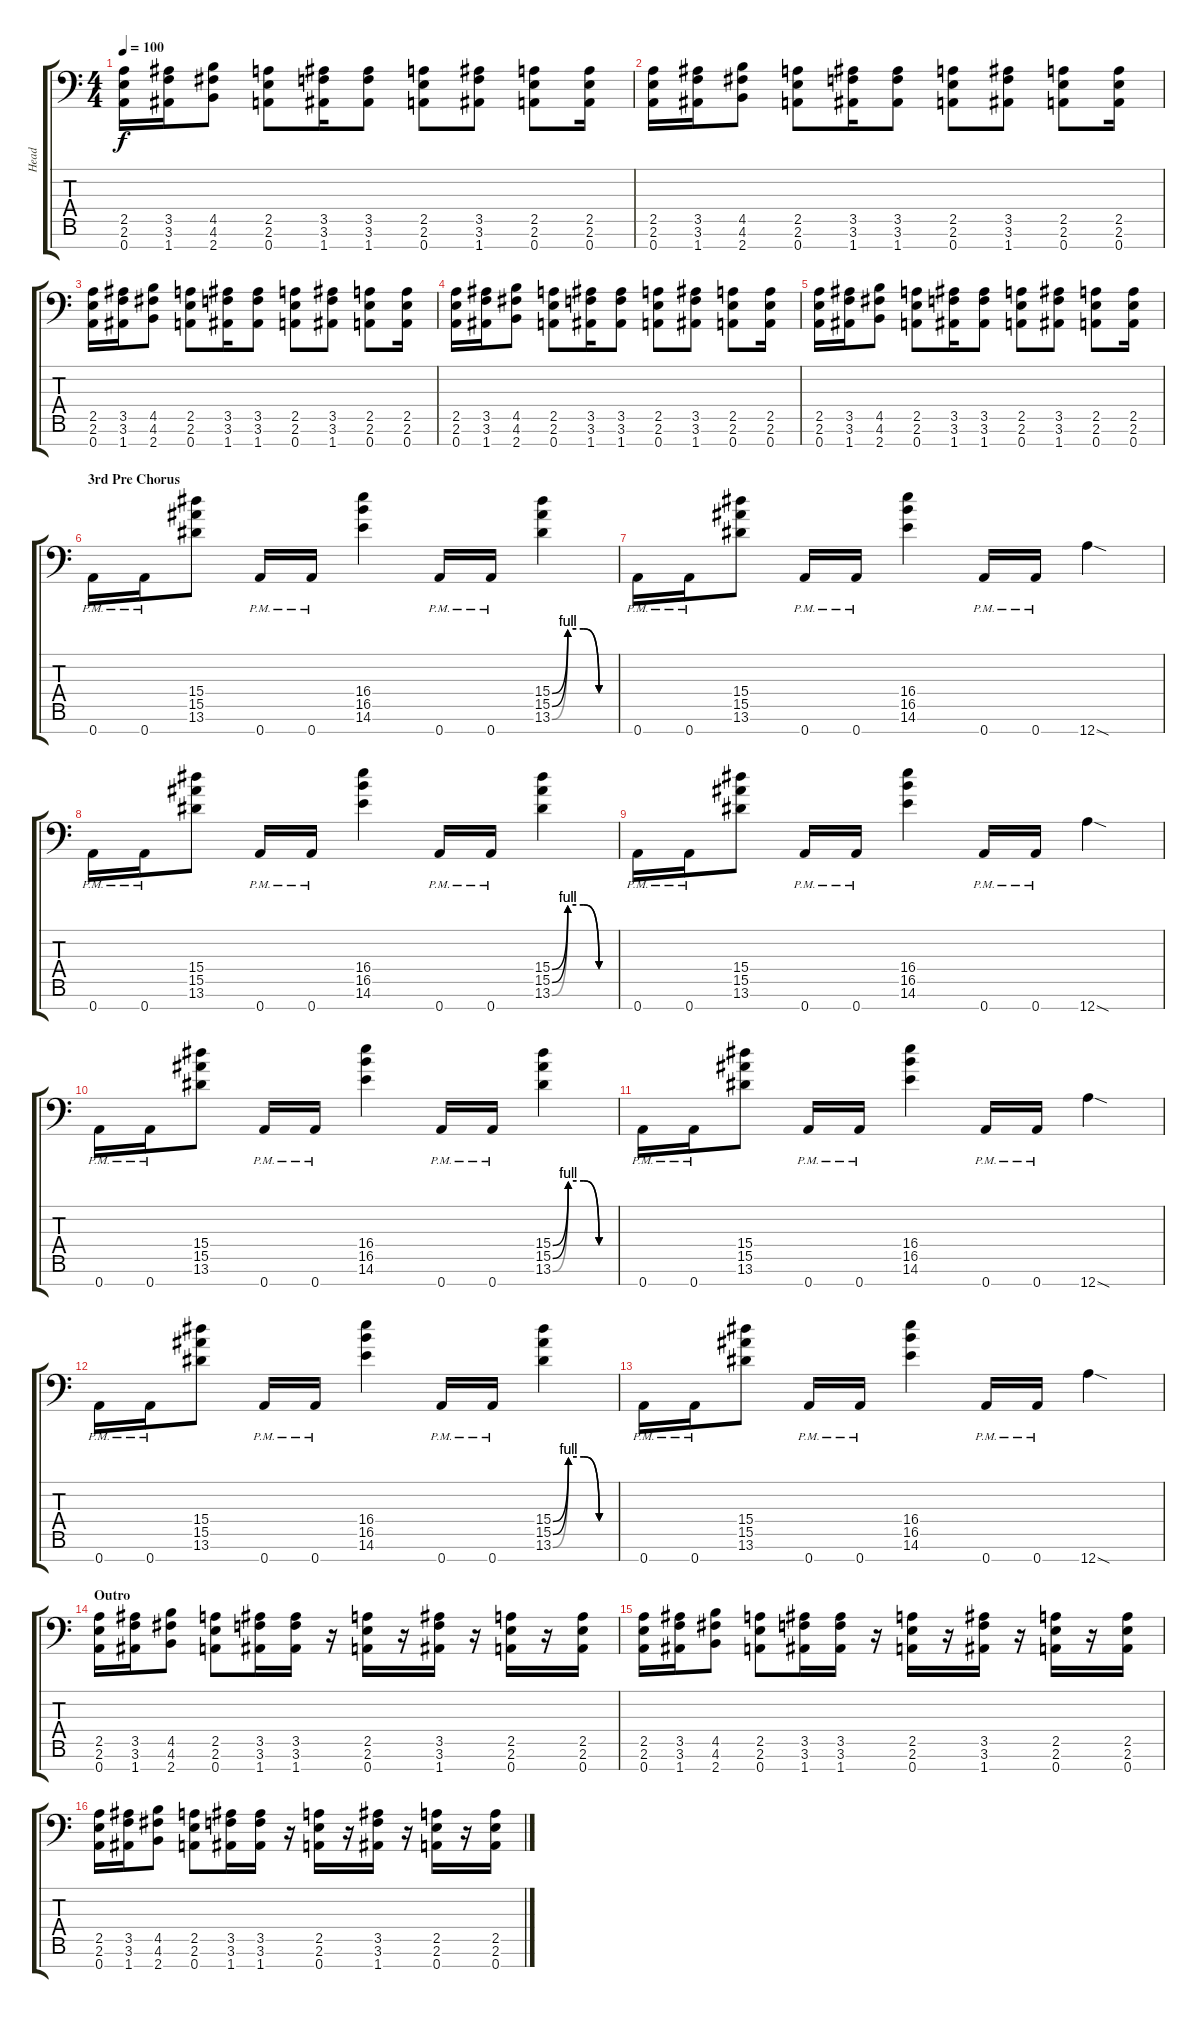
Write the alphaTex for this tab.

\track ("Head" "Head") {instrument distortionguitar}
\staff {score tabs}
\tuning (D4 A3 F3 C3 G2 D2 A1) {hide}
\ts (4 4)
\tempo 100
\clef f4
\ks c
(2.5 2.6 0.7).16{dy f} (3.5 3.6 1.7).16 (4.5 4.6 2.7).8 (2.5 2.6 0.7).8 (3.5 3.6 1.7).16 (3.5 3.6 1.7).8 (2.5 2.6 0.7).8 (3.5 3.6 1.7).8 (2.5 2.6 0.7).8 (2.5 2.6 0.7).16 |
(2.5 2.6 0.7).16 (3.5 3.6 1.7).16 (4.5 4.6 2.7).8 (2.5 2.6 0.7).8 (3.5 3.6 1.7).16 (3.5 3.6 1.7).8 (2.5 2.6 0.7).8 (3.5 3.6 1.7).8 (2.5 2.6 0.7).8 (2.5 2.6 0.7).16 |
(2.5 2.6 0.7).16 (3.5 3.6 1.7).16 (4.5 4.6 2.7).8 (2.5 2.6 0.7).8 (3.5 3.6 1.7).16 (3.5 3.6 1.7).8 (2.5 2.6 0.7).8 (3.5 3.6 1.7).8 (2.5 2.6 0.7).8 (2.5 2.6 0.7).16 |
(2.5 2.6 0.7).16 (3.5 3.6 1.7).16 (4.5 4.6 2.7).8 (2.5 2.6 0.7).8 (3.5 3.6 1.7).16 (3.5 3.6 1.7).8 (2.5 2.6 0.7).8 (3.5 3.6 1.7).8 (2.5 2.6 0.7).8 (2.5 2.6 0.7).16 |
(2.5 2.6 0.7).16 (3.5 3.6 1.7).16 (4.5 4.6 2.7).8 (2.5 2.6 0.7).8 (3.5 3.6 1.7).16 (3.5 3.6 1.7).8 (2.5 2.6 0.7).8 (3.5 3.6 1.7).8 (2.5 2.6 0.7).8 (2.5 2.6 0.7).16 |
\section ("" "3rd Pre Chorus")
0.7{pm}.16 0.7{pm}.16 (15.4 15.5 13.6).8 0.7{pm}.16 0.7{pm}.16 (16.4 16.5 14.6).4 0.7{pm}.16 0.7{pm}.16 (15.4{be (custom 0 0 15 4 30 4 45 0 60 0)} 15.5{be (custom 0 0 15 4 30 4 45 0 60 0)} 13.6{be (custom 0 0 15 4 30 4 45 0 60 0)}).4 |
0.7{pm}.16 0.7{pm}.16 (15.4 15.5 13.6).8 0.7{pm}.16 0.7{pm}.16 (16.4 16.5 14.6).4 0.7{pm}.16 0.7{pm}.16 12.7{sod}.4 |
0.7{pm}.16 0.7{pm}.16 (15.4 15.5 13.6).8 0.7{pm}.16 0.7{pm}.16 (16.4 16.5 14.6).4 0.7{pm}.16 0.7{pm}.16 (15.4{be (custom 0 0 15 4 30 4 45 0 60 0)} 15.5{be (custom 0 0 15 4 30 4 45 0 60 0)} 13.6{be (custom 0 0 15 4 30 4 45 0 60 0)}).4 |
0.7{pm}.16 0.7{pm}.16 (15.4 15.5 13.6).8 0.7{pm}.16 0.7{pm}.16 (16.4 16.5 14.6).4 0.7{pm}.16 0.7{pm}.16 12.7{sod}.4 |
0.7{pm}.16 0.7{pm}.16 (15.4 15.5 13.6).8 0.7{pm}.16 0.7{pm}.16 (16.4 16.5 14.6).4 0.7{pm}.16 0.7{pm}.16 (15.4{be (custom 0 0 15 4 30 4 45 0 60 0)} 15.5{be (custom 0 0 15 4 30 4 45 0 60 0)} 13.6{be (custom 0 0 15 4 30 4 45 0 60 0)}).4 |
0.7{pm}.16 0.7{pm}.16 (15.4 15.5 13.6).8 0.7{pm}.16 0.7{pm}.16 (16.4 16.5 14.6).4 0.7{pm}.16 0.7{pm}.16 12.7{sod}.4 |
0.7{pm}.16 0.7{pm}.16 (15.4 15.5 13.6).8 0.7{pm}.16 0.7{pm}.16 (16.4 16.5 14.6).4 0.7{pm}.16 0.7{pm}.16 (15.4{be (custom 0 0 15 4 30 4 45 0 60 0)} 15.5{be (custom 0 0 15 4 30 4 45 0 60 0)} 13.6{be (custom 0 0 15 4 30 4 45 0 60 0)}).4 |
0.7{pm}.16 0.7{pm}.16 (15.4 15.5 13.6).8 0.7{pm}.16 0.7{pm}.16 (16.4 16.5 14.6).4 0.7{pm}.16 0.7{pm}.16 12.7{sod}.4 |
\section ("" "Outro")
(2.5 2.6 0.7).16 (3.5 3.6 1.7).16 (4.5 4.6 2.7).8 (2.5 2.6 0.7).8 (3.5 3.6 1.7).16 (3.5 3.6 1.7).16 r.16 (2.5 2.6 0.7).16 r.16 (3.5 3.6 1.7).16 r.16 (2.5 2.6 0.7).16 r.16 (2.5 2.6 0.7).16 |
(2.5 2.6 0.7).16 (3.5 3.6 1.7).16 (4.5 4.6 2.7).8 (2.5 2.6 0.7).8 (3.5 3.6 1.7).16 (3.5 3.6 1.7).16 r.16 (2.5 2.6 0.7).16 r.16 (3.5 3.6 1.7).16 r.16 (2.5 2.6 0.7).16 r.16 (2.5 2.6 0.7).16 |
(2.5 2.6 0.7).16 (3.5 3.6 1.7).16 (4.5 4.6 2.7).8 (2.5 2.6 0.7).8 (3.5 3.6 1.7).16 (3.5 3.6 1.7).16 r.16 (2.5 2.6 0.7).16 r.16 (3.5 3.6 1.7).16 r.16 (2.5 2.6 0.7).16 r.16 (2.5 2.6 0.7).16
